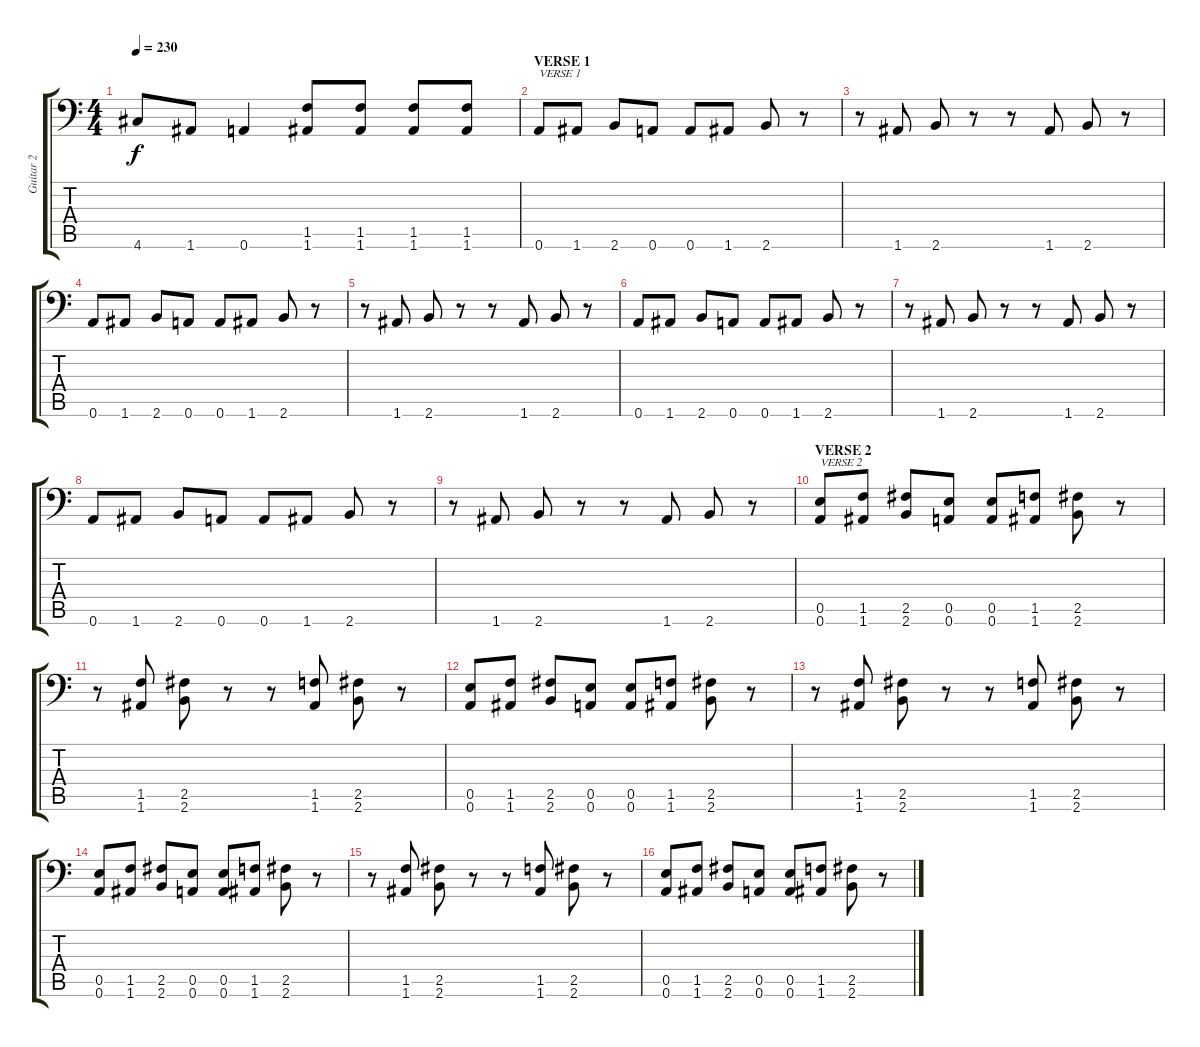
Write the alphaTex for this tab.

\track ("Guitar 2" "Guitar 2") {instrument distortionguitar}
\staff {score tabs}
\tuning (B3 Gb3 D3 A2 E2 A1) {hide}
\ts (4 4)
\tempo 230
\clef f4
\ks c
4.6.8{dy f} 1.6.8 0.6.4 (1.5 1.6).8 (1.5 1.6).8 (1.5 1.6).8 (1.5 1.6).8 |
\section ("" "VERSE 1")
0.6.8{txt "VERSE 1"} 1.6.8 2.6.8 0.6.8 0.6.8 1.6.8 2.6.8 r.8 |
r.8 1.6.8 2.6.8 r.8 r.8 1.6.8 2.6.8 r.8 |
0.6.8 1.6.8 2.6.8 0.6.8 0.6.8 1.6.8 2.6.8 r.8 |
r.8 1.6.8 2.6.8 r.8 r.8 1.6.8 2.6.8 r.8 |
0.6.8 1.6.8 2.6.8 0.6.8 0.6.8 1.6.8 2.6.8 r.8 |
r.8 1.6.8 2.6.8 r.8 r.8 1.6.8 2.6.8 r.8 |
0.6.8 1.6.8 2.6.8 0.6.8 0.6.8 1.6.8 2.6.8 r.8 |
r.8 1.6.8 2.6.8 r.8 r.8 1.6.8 2.6.8 r.8 |
\section ("" "VERSE 2")
(0.5 0.6).8{txt "VERSE 2"} (1.5 1.6).8 (2.5 2.6).8 (0.5 0.6).8 (0.5 0.6).8 (1.5 1.6).8 (2.5 2.6).8 r.8 |
r.8 (1.5 1.6).8 (2.5 2.6).8 r.8 r.8 (1.5 1.6).8 (2.5 2.6).8 r.8 |
(0.5 0.6).8 (1.5 1.6).8 (2.5 2.6).8 (0.5 0.6).8 (0.5 0.6).8 (1.5 1.6).8 (2.5 2.6).8 r.8 |
r.8 (1.5 1.6).8 (2.5 2.6).8 r.8 r.8 (1.5 1.6).8 (2.5 2.6).8 r.8 |
(0.5 0.6).8 (1.5 1.6).8 (2.5 2.6).8 (0.5 0.6).8 (0.5 0.6).8 (1.5 1.6).8 (2.5 2.6).8 r.8 |
r.8 (1.5 1.6).8 (2.5 2.6).8 r.8 r.8 (1.5 1.6).8 (2.5 2.6).8 r.8 |
(0.5 0.6).8 (1.5 1.6).8 (2.5 2.6).8 (0.5 0.6).8 (0.5 0.6).8 (1.5 1.6).8 (2.5 2.6).8 r.8
